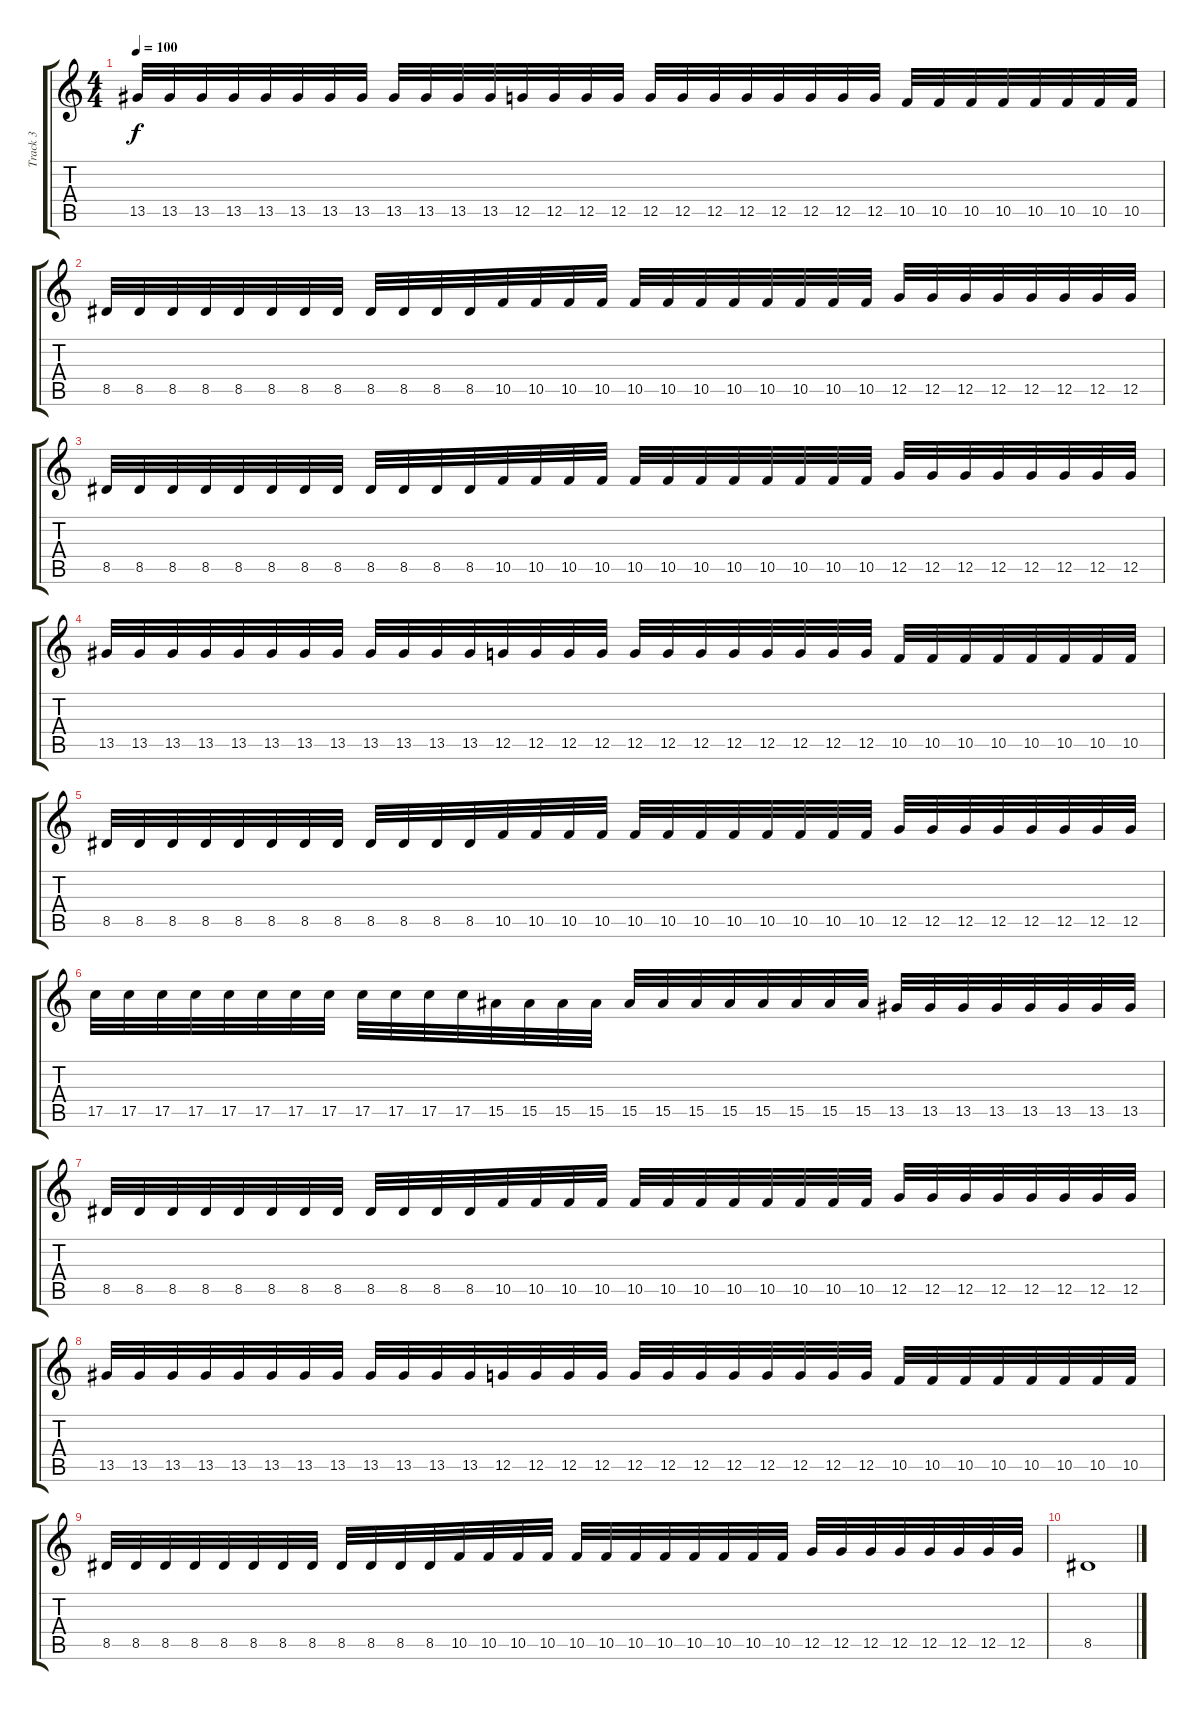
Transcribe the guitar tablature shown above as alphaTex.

\track ("Track 3" "Track 3") {instrument distortionguitar}
\staff {score tabs}
\tuning (D4 A3 F3 C3 G2 C2) {hide}
\ts (4 4)
\tempo 100
\clef g2
\ks c
13.5.32{dy f} 13.5.32 13.5.32 13.5.32 13.5.32 13.5.32 13.5.32 13.5.32 13.5.32 13.5.32 13.5.32 13.5.32 12.5.32 12.5.32 12.5.32 12.5.32 12.5.32 12.5.32 12.5.32 12.5.32 12.5.32 12.5.32 12.5.32 12.5.32 10.5.32 10.5.32 10.5.32 10.5.32 10.5.32 10.5.32 10.5.32 10.5.32 |
8.5.32 8.5.32 8.5.32 8.5.32 8.5.32 8.5.32 8.5.32 8.5.32 8.5.32 8.5.32 8.5.32 8.5.32 10.5.32 10.5.32 10.5.32 10.5.32 10.5.32 10.5.32 10.5.32 10.5.32 10.5.32 10.5.32 10.5.32 10.5.32 12.5.32 12.5.32 12.5.32 12.5.32 12.5.32 12.5.32 12.5.32 12.5.32 |
8.5.32 8.5.32 8.5.32 8.5.32 8.5.32 8.5.32 8.5.32 8.5.32 8.5.32 8.5.32 8.5.32 8.5.32 10.5.32 10.5.32 10.5.32 10.5.32 10.5.32 10.5.32 10.5.32 10.5.32 10.5.32 10.5.32 10.5.32 10.5.32 12.5.32 12.5.32 12.5.32 12.5.32 12.5.32 12.5.32 12.5.32 12.5.32 |
13.5.32 13.5.32 13.5.32 13.5.32 13.5.32 13.5.32 13.5.32 13.5.32 13.5.32 13.5.32 13.5.32 13.5.32 12.5.32 12.5.32 12.5.32 12.5.32 12.5.32 12.5.32 12.5.32 12.5.32 12.5.32 12.5.32 12.5.32 12.5.32 10.5.32 10.5.32 10.5.32 10.5.32 10.5.32 10.5.32 10.5.32 10.5.32 |
8.5.32 8.5.32 8.5.32 8.5.32 8.5.32 8.5.32 8.5.32 8.5.32 8.5.32 8.5.32 8.5.32 8.5.32 10.5.32 10.5.32 10.5.32 10.5.32 10.5.32 10.5.32 10.5.32 10.5.32 10.5.32 10.5.32 10.5.32 10.5.32 12.5.32 12.5.32 12.5.32 12.5.32 12.5.32 12.5.32 12.5.32 12.5.32 |
17.5.32 17.5.32 17.5.32 17.5.32 17.5.32 17.5.32 17.5.32 17.5.32 17.5.32 17.5.32 17.5.32 17.5.32 15.5.32 15.5.32 15.5.32 15.5.32 15.5.32 15.5.32 15.5.32 15.5.32 15.5.32 15.5.32 15.5.32 15.5.32 13.5.32 13.5.32 13.5.32 13.5.32 13.5.32 13.5.32 13.5.32 13.5.32 |
8.5.32 8.5.32 8.5.32 8.5.32 8.5.32 8.5.32 8.5.32 8.5.32 8.5.32 8.5.32 8.5.32 8.5.32 10.5.32 10.5.32 10.5.32 10.5.32 10.5.32 10.5.32 10.5.32 10.5.32 10.5.32 10.5.32 10.5.32 10.5.32 12.5.32 12.5.32 12.5.32 12.5.32 12.5.32 12.5.32 12.5.32 12.5.32 |
13.5.32 13.5.32 13.5.32 13.5.32 13.5.32 13.5.32 13.5.32 13.5.32 13.5.32 13.5.32 13.5.32 13.5.32 12.5.32 12.5.32 12.5.32 12.5.32 12.5.32 12.5.32 12.5.32 12.5.32 12.5.32 12.5.32 12.5.32 12.5.32 10.5.32 10.5.32 10.5.32 10.5.32 10.5.32 10.5.32 10.5.32 10.5.32 |
8.5.32 8.5.32 8.5.32 8.5.32 8.5.32 8.5.32 8.5.32 8.5.32 8.5.32 8.5.32 8.5.32 8.5.32 10.5.32 10.5.32 10.5.32 10.5.32 10.5.32 10.5.32 10.5.32 10.5.32 10.5.32 10.5.32 10.5.32 10.5.32 12.5.32 12.5.32 12.5.32 12.5.32 12.5.32 12.5.32 12.5.32 12.5.32 |
8.5.1
